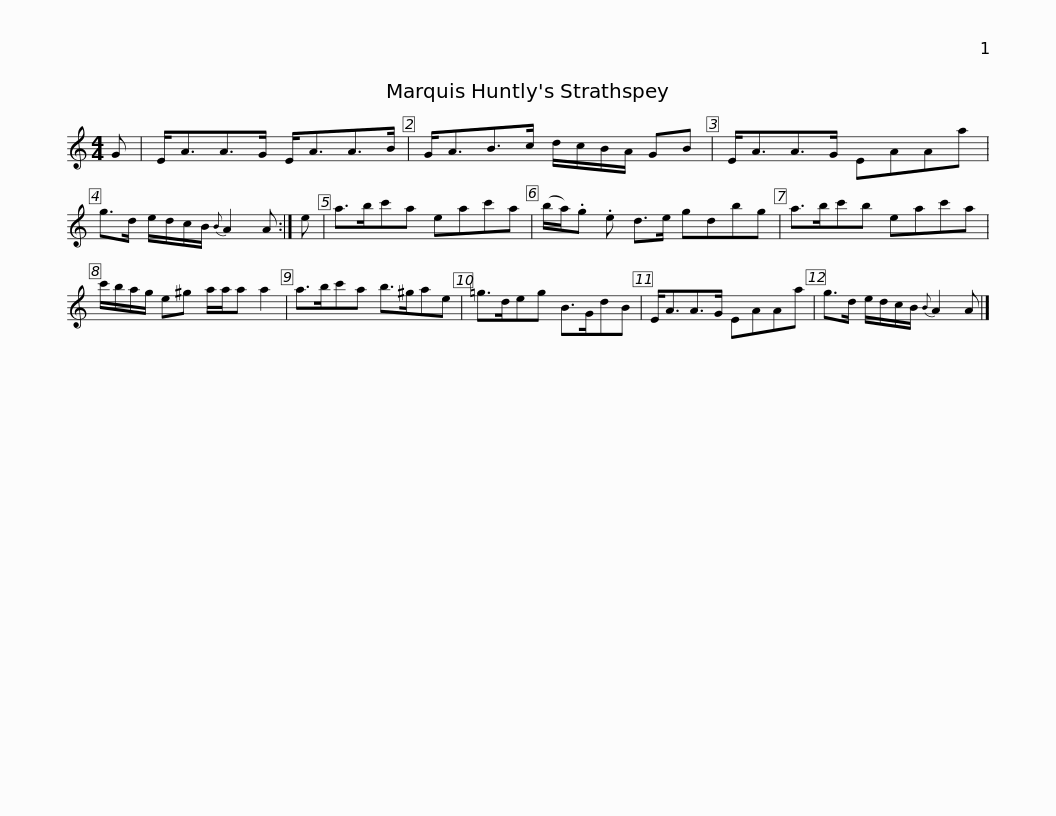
X:1
L:1/8
M:4/4
I:linebreak $
K:C
V:1 treble
V:1
 G | E<AA>G E<AA>B | G<AB>c d/c/B/A/ GB | E<AA>G EAAa | g>d e/d/c/B/{B} A2 A :| %5
 e |$ a>bc'a eac'a | (b/a/).g .e d>e gdbg | a>bc'b eac'a | c'/b/a/g/ e^g a/a/a a2 |$ %10
 a>bc'a b>^gae | =g>deg B>GdB | E<AA>G EAAa | g>d e/d/c/B/{B} A2 A |] %14
